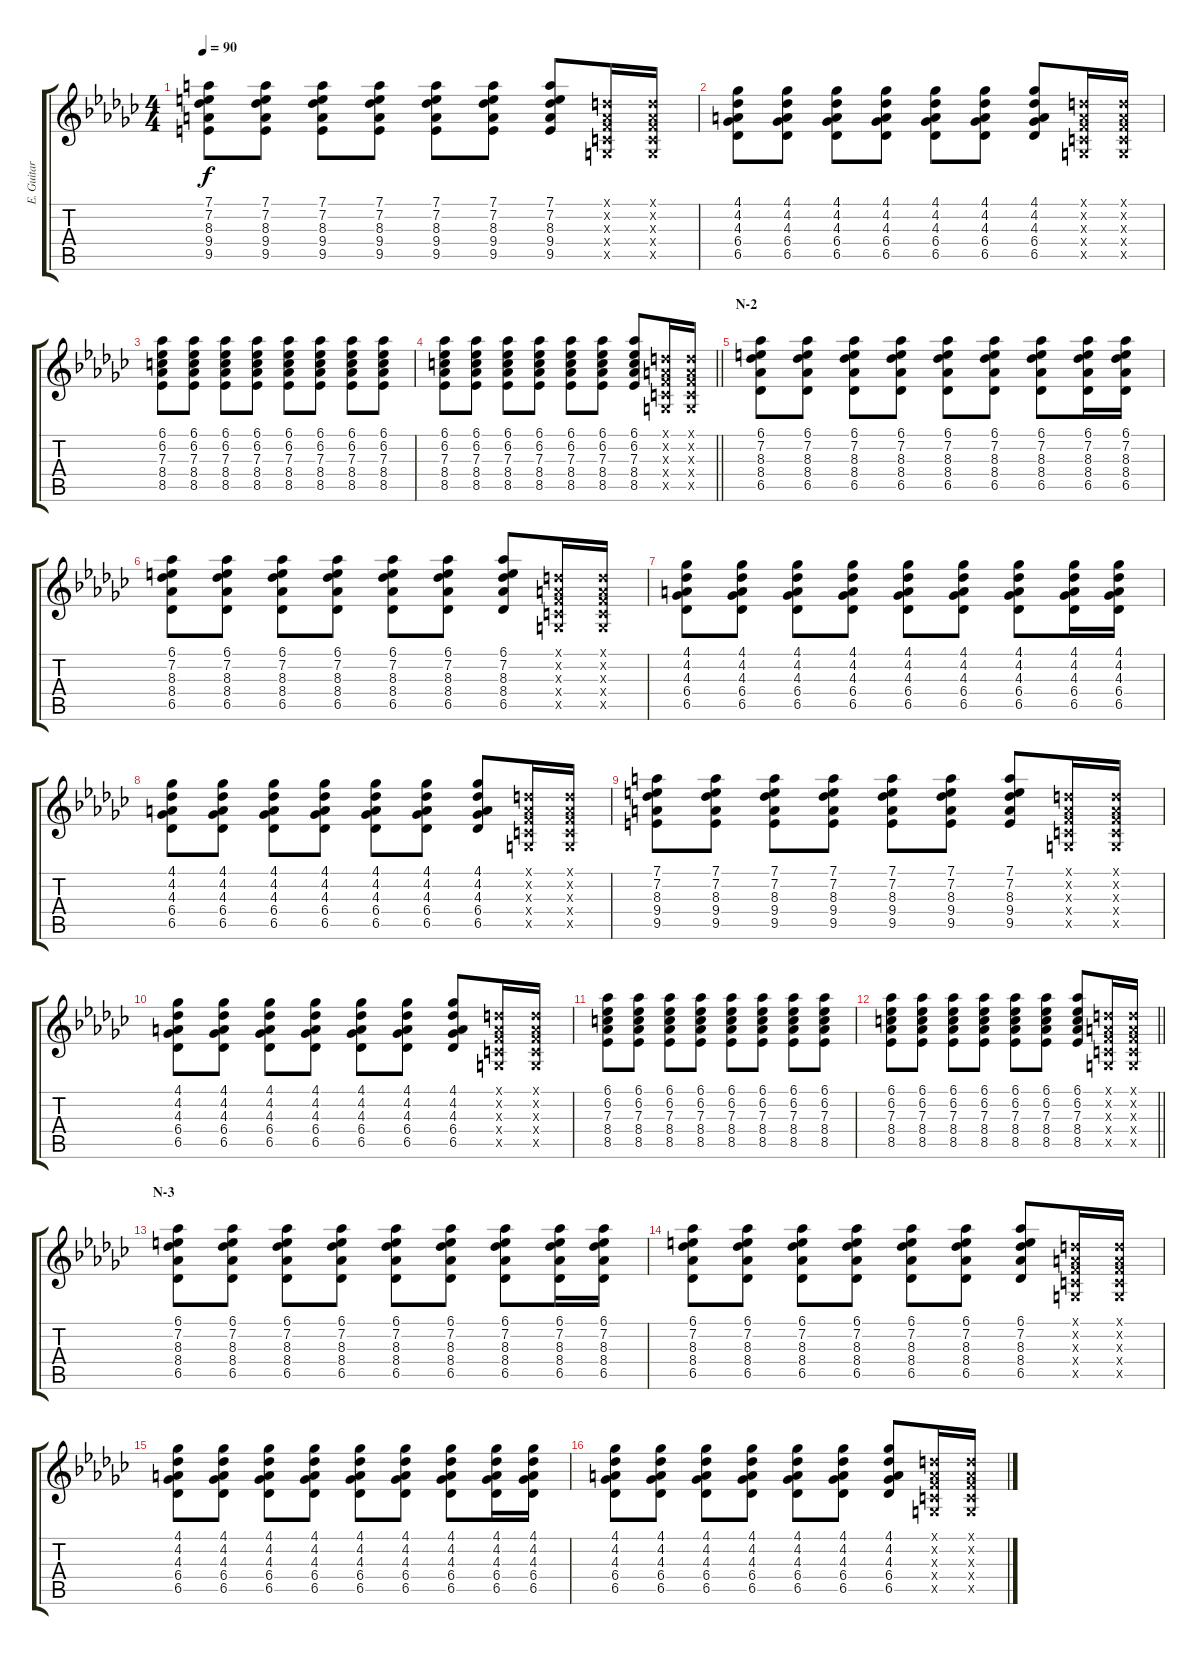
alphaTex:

\track ("E. Guitar II" "E. Guitar ") {instrument overdrivenguitar}
\staff {score tabs}
\tuning (D4 A3 F3 C3 G2 D2) {hide}
\ts (4 4)
\tempo 90
\clef g2
\ks gb
(7.1 7.2 8.3 9.4 9.5).8{dy f} (7.1 7.2 8.3 9.4 9.5).8 (7.1 7.2 8.3 9.4 9.5).8 (7.1 7.2 8.3 9.4 9.5).8 (7.1 7.2 8.3 9.4 9.5).8 (7.1 7.2 8.3 9.4 9.5).8 (7.1 7.2 8.3 9.4 9.5).8 (0.1{x} 0.2{x} 0.3{x} 0.4{x} 0.5{x}).16 (0.1{x} 0.2{x} 0.3{x} 0.4{x} 0.5{x}).16 |
(4.1 4.2 4.3 6.4 6.5).8 (4.1 4.2 4.3 6.4 6.5).8 (4.1 4.2 4.3 6.4 6.5).8 (4.1 4.2 4.3 6.4 6.5).8 (4.1 4.2 4.3 6.4 6.5).8 (4.1 4.2 4.3 6.4 6.5).8 (4.1 4.2 4.3 6.4 6.5).8 (0.1{x} 0.2{x} 0.3{x} 0.4{x} 0.5{x}).16 (0.1{x} 0.2{x} 0.3{x} 0.4{x} 0.5{x}).16 |
(6.1 6.2 7.3 8.4 8.5).8 (6.1 6.2 7.3 8.4 8.5).8 (6.1 6.2 7.3 8.4 8.5).8 (6.1 6.2 7.3 8.4 8.5).8 (6.1 6.2 7.3 8.4 8.5).8 (6.1 6.2 7.3 8.4 8.5).8 (6.1 6.2 7.3 8.4 8.5).8 (6.1 6.2 7.3 8.4 8.5).8 |
\barLineRight lightlight
(6.1 6.2 7.3 8.4 8.5).8 (6.1 6.2 7.3 8.4 8.5).8 (6.1 6.2 7.3 8.4 8.5).8 (6.1 6.2 7.3 8.4 8.5).8 (6.1 6.2 7.3 8.4 8.5).8 (6.1 6.2 7.3 8.4 8.5).8 (6.1 6.2 7.3 8.4 8.5).8 (0.1{x} 0.2{x} 0.3{x} 0.4{x} 0.5{x}).16 (0.1{x} 0.2{x} 0.3{x} 0.4{x} 0.5{x}).16 |
\section ("" "N-2")
(6.1 7.2 8.3 8.4 6.5).8 (6.1 7.2 8.3 8.4 6.5).8 (6.1 7.2 8.3 8.4 6.5).8 (6.1 7.2 8.3 8.4 6.5).8 (6.1 7.2 8.3 8.4 6.5).8 (6.1 7.2 8.3 8.4 6.5).8 (6.1 7.2 8.3 8.4 6.5).8 (6.1 7.2 8.3 8.4 6.5).16 (6.1 7.2 8.3 8.4 6.5).16 |
(6.1 7.2 8.3 8.4 6.5).8 (6.1 7.2 8.3 8.4 6.5).8 (6.1 7.2 8.3 8.4 6.5).8 (6.1 7.2 8.3 8.4 6.5).8 (6.1 7.2 8.3 8.4 6.5).8 (6.1 7.2 8.3 8.4 6.5).8 (6.1 7.2 8.3 8.4 6.5).8 (0.1{x} 0.2{x} 0.3{x} 0.4{x} 0.5{x}).16 (0.1{x} 0.2{x} 0.3{x} 0.4{x} 0.5{x}).16 |
(4.1 4.2 4.3 6.4 6.5).8 (4.1 4.2 4.3 6.4 6.5).8 (4.1 4.2 4.3 6.4 6.5).8 (4.1 4.2 4.3 6.4 6.5).8 (4.1 4.2 4.3 6.4 6.5).8 (4.1 4.2 4.3 6.4 6.5).8 (4.1 4.2 4.3 6.4 6.5).8 (4.1 4.2 4.3 6.4 6.5).16 (4.1 4.2 4.3 6.4 6.5).16 |
(4.1 4.2 4.3 6.4 6.5).8 (4.1 4.2 4.3 6.4 6.5).8 (4.1 4.2 4.3 6.4 6.5).8 (4.1 4.2 4.3 6.4 6.5).8 (4.1 4.2 4.3 6.4 6.5).8 (4.1 4.2 4.3 6.4 6.5).8 (4.1 4.2 4.3 6.4 6.5).8 (0.1{x} 0.2{x} 0.3{x} 0.4{x} 0.5{x}).16 (0.1{x} 0.2{x} 0.3{x} 0.4{x} 0.5{x}).16 |
(7.1 7.2 8.3 9.4 9.5).8 (7.1 7.2 8.3 9.4 9.5).8 (7.1 7.2 8.3 9.4 9.5).8 (7.1 7.2 8.3 9.4 9.5).8 (7.1 7.2 8.3 9.4 9.5).8 (7.1 7.2 8.3 9.4 9.5).8 (7.1 7.2 8.3 9.4 9.5).8 (0.1{x} 0.2{x} 0.3{x} 0.4{x} 0.5{x}).16 (0.1{x} 0.2{x} 0.3{x} 0.4{x} 0.5{x}).16 |
(4.1 4.2 4.3 6.4 6.5).8 (4.1 4.2 4.3 6.4 6.5).8 (4.1 4.2 4.3 6.4 6.5).8 (4.1 4.2 4.3 6.4 6.5).8 (4.1 4.2 4.3 6.4 6.5).8 (4.1 4.2 4.3 6.4 6.5).8 (4.1 4.2 4.3 6.4 6.5).8 (0.1{x} 0.2{x} 0.3{x} 0.4{x} 0.5{x}).16 (0.1{x} 0.2{x} 0.3{x} 0.4{x} 0.5{x}).16 |
(6.1 6.2 7.3 8.4 8.5).8 (6.1 6.2 7.3 8.4 8.5).8 (6.1 6.2 7.3 8.4 8.5).8 (6.1 6.2 7.3 8.4 8.5).8 (6.1 6.2 7.3 8.4 8.5).8 (6.1 6.2 7.3 8.4 8.5).8 (6.1 6.2 7.3 8.4 8.5).8 (6.1 6.2 7.3 8.4 8.5).8 |
\barLineRight lightlight
(6.1 6.2 7.3 8.4 8.5).8 (6.1 6.2 7.3 8.4 8.5).8 (6.1 6.2 7.3 8.4 8.5).8 (6.1 6.2 7.3 8.4 8.5).8 (6.1 6.2 7.3 8.4 8.5).8 (6.1 6.2 7.3 8.4 8.5).8 (6.1 6.2 7.3 8.4 8.5).8 (0.1{x} 0.2{x} 0.3{x} 0.4{x} 0.5{x}).16 (0.1{x} 0.2{x} 0.3{x} 0.4{x} 0.5{x}).16 |
\section ("" "N-3")
(6.1 7.2 8.3 8.4 6.5).8 (6.1 7.2 8.3 8.4 6.5).8 (6.1 7.2 8.3 8.4 6.5).8 (6.1 7.2 8.3 8.4 6.5).8 (6.1 7.2 8.3 8.4 6.5).8 (6.1 7.2 8.3 8.4 6.5).8 (6.1 7.2 8.3 8.4 6.5).8 (6.1 7.2 8.3 8.4 6.5).16 (6.1 7.2 8.3 8.4 6.5).16 |
(6.1 7.2 8.3 8.4 6.5).8 (6.1 7.2 8.3 8.4 6.5).8 (6.1 7.2 8.3 8.4 6.5).8 (6.1 7.2 8.3 8.4 6.5).8 (6.1 7.2 8.3 8.4 6.5).8 (6.1 7.2 8.3 8.4 6.5).8 (6.1 7.2 8.3 8.4 6.5).8 (0.1{x} 0.2{x} 0.3{x} 0.4{x} 0.5{x}).16 (0.1{x} 0.2{x} 0.3{x} 0.4{x} 0.5{x}).16 |
(4.1 4.2 4.3 6.4 6.5).8 (4.1 4.2 4.3 6.4 6.5).8 (4.1 4.2 4.3 6.4 6.5).8 (4.1 4.2 4.3 6.4 6.5).8 (4.1 4.2 4.3 6.4 6.5).8 (4.1 4.2 4.3 6.4 6.5).8 (4.1 4.2 4.3 6.4 6.5).8 (4.1 4.2 4.3 6.4 6.5).16 (4.1 4.2 4.3 6.4 6.5).16 |
(4.1 4.2 4.3 6.4 6.5).8 (4.1 4.2 4.3 6.4 6.5).8 (4.1 4.2 4.3 6.4 6.5).8 (4.1 4.2 4.3 6.4 6.5).8 (4.1 4.2 4.3 6.4 6.5).8 (4.1 4.2 4.3 6.4 6.5).8 (4.1 4.2 4.3 6.4 6.5).8 (0.1{x} 0.2{x} 0.3{x} 0.4{x} 0.5{x}).16 (0.1{x} 0.2{x} 0.3{x} 0.4{x} 0.5{x}).16
